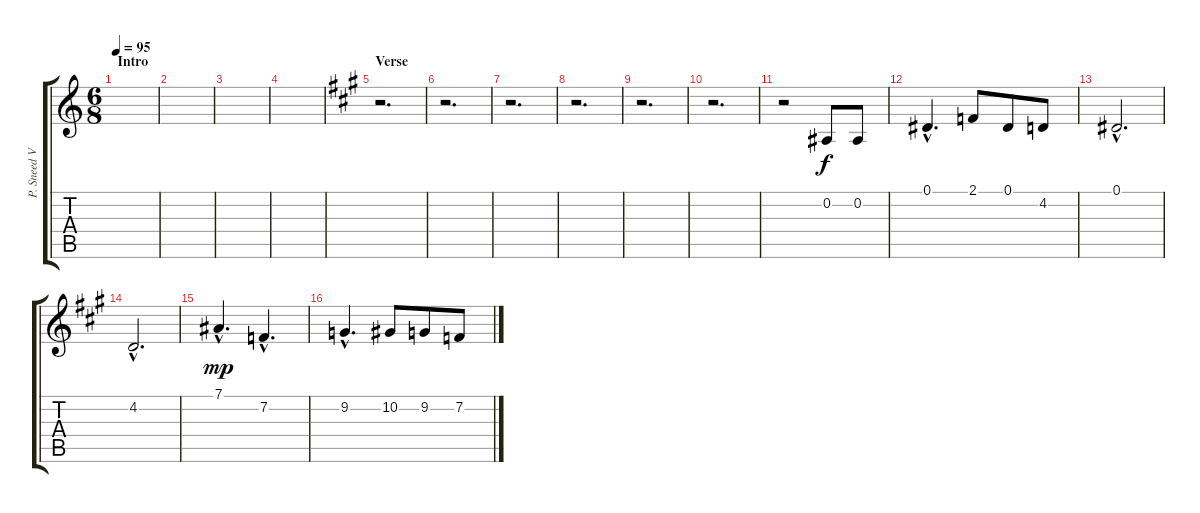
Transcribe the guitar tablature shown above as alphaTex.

\track ("P. Sneed Vocals" "P. Sneed V") {instrument baritonesax}
\staff {score tabs}
\tuning (Eb4 Bb3 Gb3 Db3 Ab2 Eb2) {hide}
\ts (6 8)
\section ("" "Intro")
\tempo 95
\clef g2
\ks c
|
|
|
|
\section ("" "Verse")
\ks a
r.2{d} |
r.2{d} |
r.2{d} |
r.2{d} |
r.2{d} |
r.2{d} |
r.2 0.2.8 0.2.8 |
0.1{hac}.4{d} 2.1.8 0.1.8 4.2.8 |
0.1{hac}.2{d} |
4.2{hac}.2{d dy f} |
7.1{hac}.4{d dy mp} 7.2{hac}.4{d} |
9.2{hac}.4{d} 10.2.8 9.2.8 7.2.8
